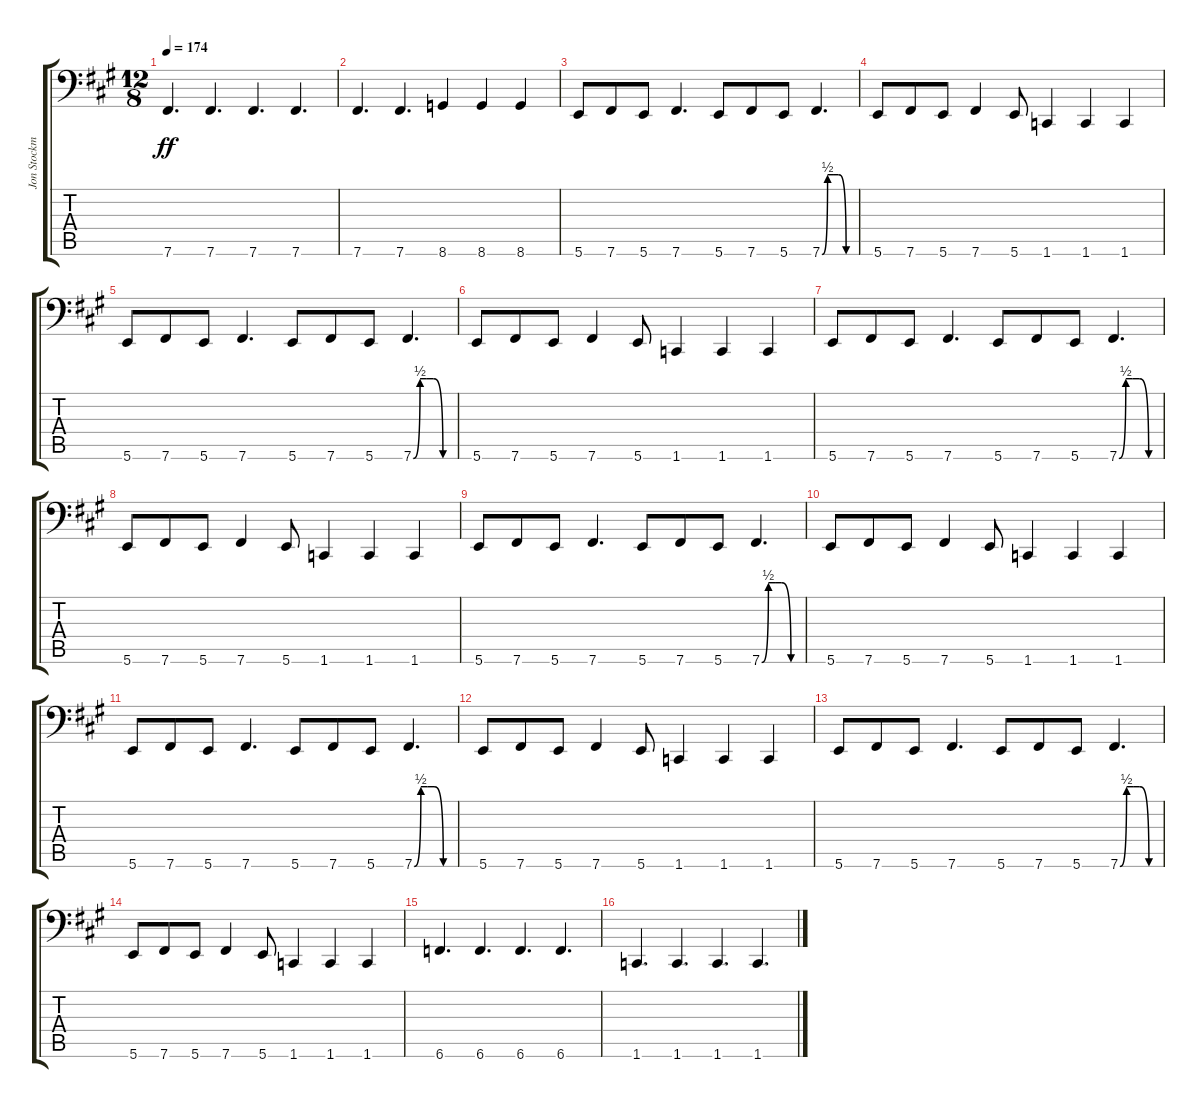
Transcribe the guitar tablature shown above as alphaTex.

\track ("Jon Stockman (6-str. bass)" "Jon Stockm") {instrument electricbassfinger}
\staff {score tabs}
\tuning (C3 G2 D2 A1 E1 B0) {hide}
\ts (12 8)
\tempo 174
\clef f4
\ks a
7.6.4{d dy ff} 7.6.4{d} 7.6.4{d} 7.6.4{d} |
7.6.4{d} 7.6.4{d} 8.6.4 8.6.4 8.6.4 |
5.6.8 7.6.8 5.6.8 7.6.4{d} 5.6.8 7.6.8 5.6.8 7.6{be (custom 0 0 10 2 20 2 30 2 44 0 60 0)}.4{d} |
5.6.8 7.6.8 5.6.8 7.6.4 5.6.8 1.6.4 1.6.4 1.6.4 |
5.6.8 7.6.8 5.6.8 7.6.4{d} 5.6.8 7.6.8 5.6.8 7.6{be (custom 0 0 10 2 20 2 30 2 44 0 60 0)}.4{d} |
5.6.8 7.6.8 5.6.8 7.6.4 5.6.8 1.6.4 1.6.4 1.6.4 |
5.6.8 7.6.8 5.6.8 7.6.4{d} 5.6.8 7.6.8 5.6.8 7.6{be (custom 0 0 10 2 20 2 30 2 44 0 60 0)}.4{d} |
5.6.8 7.6.8 5.6.8 7.6.4 5.6.8 1.6.4 1.6.4 1.6.4 |
5.6.8 7.6.8 5.6.8 7.6.4{d} 5.6.8 7.6.8 5.6.8 7.6{be (custom 0 0 10 2 20 2 30 2 44 0 60 0)}.4{d} |
5.6.8 7.6.8 5.6.8 7.6.4 5.6.8 1.6.4 1.6.4 1.6.4 |
5.6.8 7.6.8 5.6.8 7.6.4{d} 5.6.8 7.6.8 5.6.8 7.6{be (custom 0 0 10 2 20 2 30 2 44 0 60 0)}.4{d} |
5.6.8 7.6.8 5.6.8 7.6.4 5.6.8 1.6.4 1.6.4 1.6.4 |
5.6.8 7.6.8 5.6.8 7.6.4{d} 5.6.8 7.6.8 5.6.8 7.6{be (custom 0 0 10 2 20 2 30 2 44 0 60 0)}.4{d} |
5.6.8 7.6.8 5.6.8 7.6.4 5.6.8 1.6.4 1.6.4 1.6.4 |
6.6.4{d} 6.6.4{d} 6.6.4{d} 6.6.4{d} |
1.6.4{d} 1.6.4{d} 1.6.4{d} 1.6.4{d}
